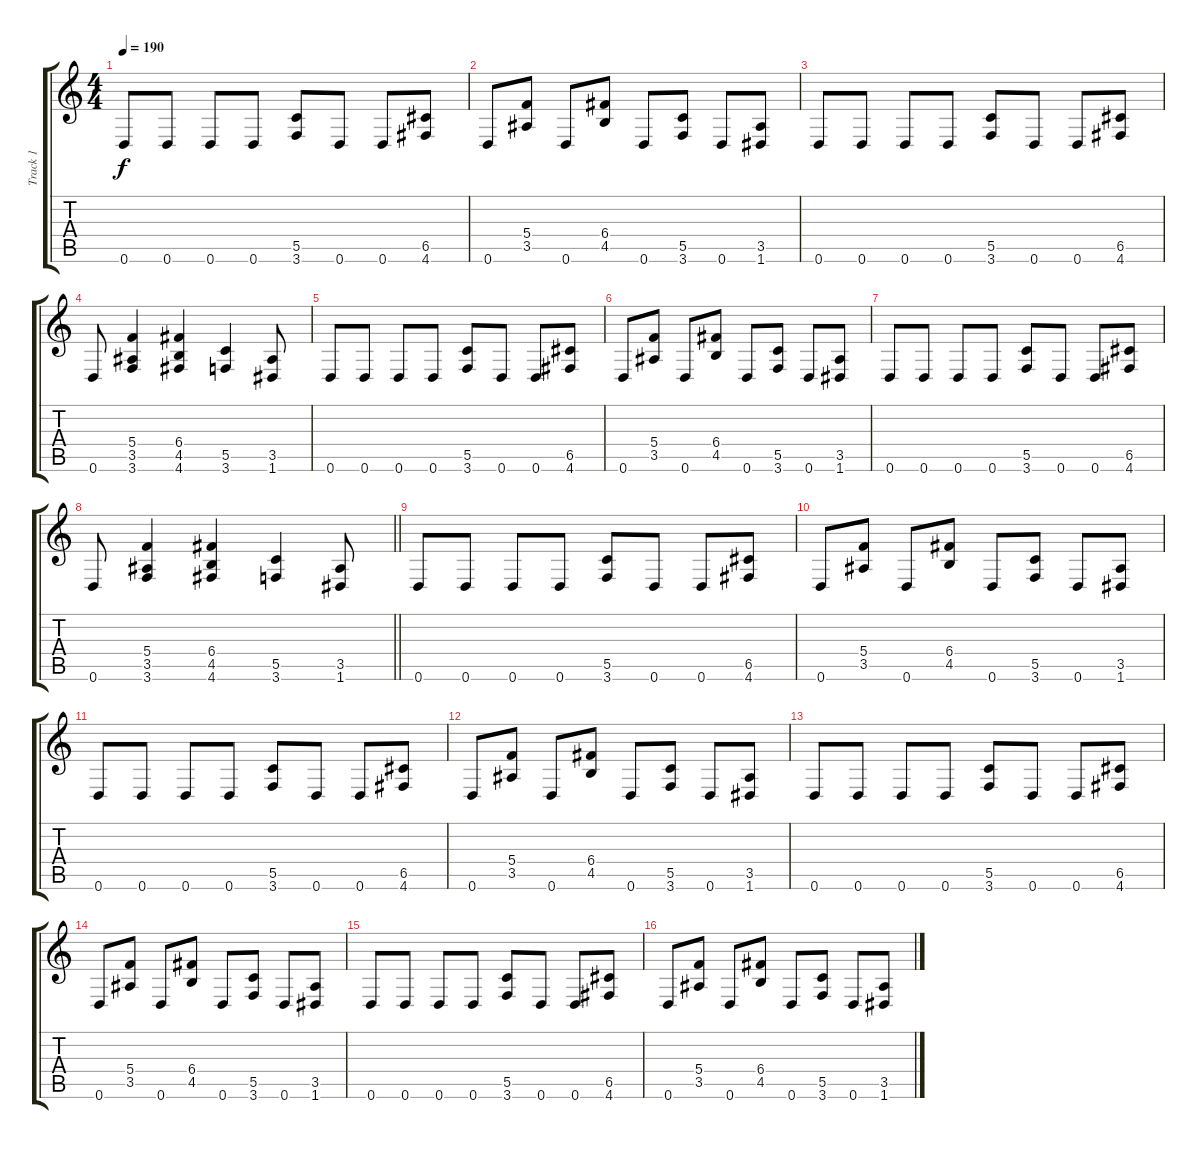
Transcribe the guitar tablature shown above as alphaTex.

\track ("Track 1" "Track 1") {instrument overdrivenguitar}
\staff {score tabs}
\tuning (D4 A3 F3 C3 G2 D2) {hide}
\ts (4 4)
\section ("" "")
\tempo 190
\clef g2
\ks c
0.6.8{dy f} 0.6.8 0.6.8 0.6.8 (5.5 3.6).8 0.6.8 0.6.8 (6.5 4.6).8 |
0.6.8 (5.4 3.5).8 0.6.8 (6.4 4.5).8 0.6.8 (5.5 3.6).8 0.6.8 (3.5 1.6).8 |
0.6.8 0.6.8 0.6.8 0.6.8 (5.5 3.6).8 0.6.8 0.6.8 (6.5 4.6).8 |
0.6.8 (5.4 3.5 3.6).4 (6.4 4.5 4.6).4 (5.5 3.6).4 (3.5 1.6).8 |
0.6.8 0.6.8 0.6.8 0.6.8 (5.5 3.6).8 0.6.8 0.6.8 (6.5 4.6).8 |
0.6.8 (5.4 3.5).8 0.6.8 (6.4 4.5).8 0.6.8 (5.5 3.6).8 0.6.8 (3.5 1.6).8 |
0.6.8 0.6.8 0.6.8 0.6.8 (5.5 3.6).8 0.6.8 0.6.8 (6.5 4.6).8 |
\barLineRight lightlight
0.6.8 (5.4 3.5 3.6).4 (6.4 4.5 4.6).4 (5.5 3.6).4 (3.5 1.6).8 |
0.6.8 0.6.8 0.6.8 0.6.8 (5.5 3.6).8 0.6.8 0.6.8 (6.5 4.6).8 |
0.6.8 (5.4 3.5).8 0.6.8 (6.4 4.5).8 0.6.8 (5.5 3.6).8 0.6.8 (3.5 1.6).8 |
0.6.8 0.6.8 0.6.8 0.6.8 (5.5 3.6).8 0.6.8 0.6.8 (6.5 4.6).8 |
0.6.8 (5.4 3.5).8 0.6.8 (6.4 4.5).8 0.6.8 (5.5 3.6).8 0.6.8 (3.5 1.6).8 |
0.6.8 0.6.8 0.6.8 0.6.8 (5.5 3.6).8 0.6.8 0.6.8 (6.5 4.6).8 |
0.6.8 (5.4 3.5).8 0.6.8 (6.4 4.5).8 0.6.8 (5.5 3.6).8 0.6.8 (3.5 1.6).8 |
0.6.8 0.6.8 0.6.8 0.6.8 (5.5 3.6).8 0.6.8 0.6.8 (6.5 4.6).8 |
0.6.8 (5.4 3.5).8 0.6.8 (6.4 4.5).8 0.6.8 (5.5 3.6).8 0.6.8 (3.5 1.6).8
